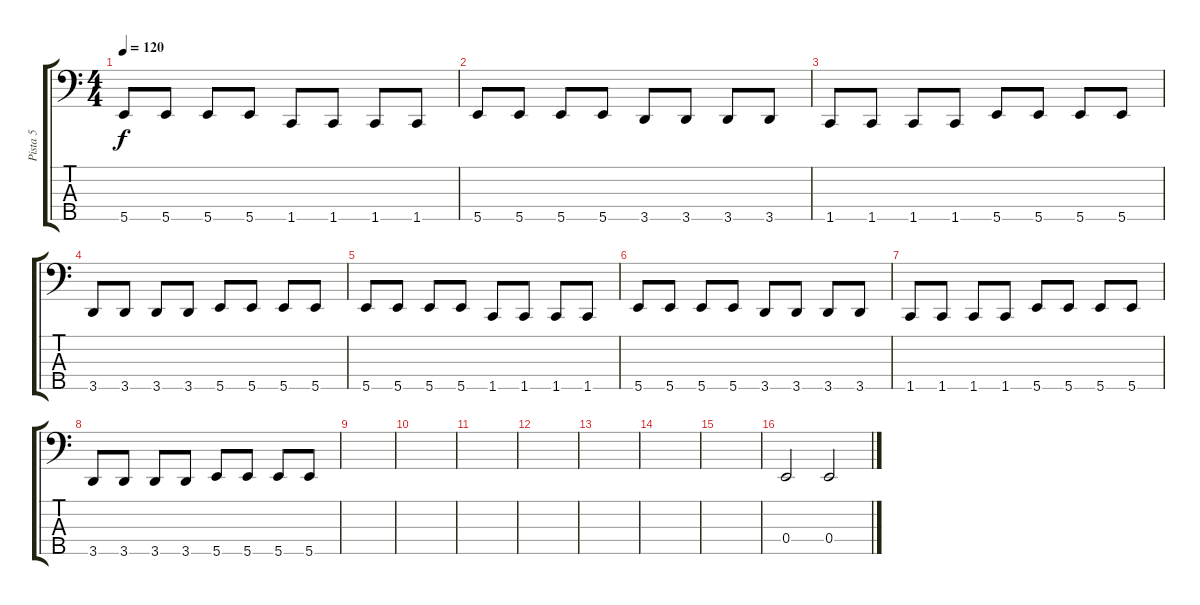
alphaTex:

\track ("Pista 5" "Pista 5") {instrument electricbasspick}
\staff {score tabs}
\tuning (G2 D2 A1 E1 B0) {hide}
\ts (4 4)
\tempo 120
\clef f4
\ks c
5.5.8{dy f} 5.5.8 5.5.8 5.5.8 1.5.8 1.5.8 1.5.8 1.5.8 |
5.5.8 5.5.8 5.5.8 5.5.8 3.5.8 3.5.8 3.5.8 3.5.8 |
1.5.8 1.5.8 1.5.8 1.5.8 5.5.8 5.5.8 5.5.8 5.5.8 |
3.5.8 3.5.8 3.5.8 3.5.8 5.5.8 5.5.8 5.5.8 5.5.8 |
5.5.8 5.5.8 5.5.8 5.5.8 1.5.8 1.5.8 1.5.8 1.5.8 |
5.5.8 5.5.8 5.5.8 5.5.8 3.5.8 3.5.8 3.5.8 3.5.8 |
1.5.8 1.5.8 1.5.8 1.5.8 5.5.8 5.5.8 5.5.8 5.5.8 |
3.5.8 3.5.8 3.5.8 3.5.8 5.5.8 5.5.8 5.5.8 5.5.8 |
|
|
|
|
|
|
|
0.4.2 0.4.2
